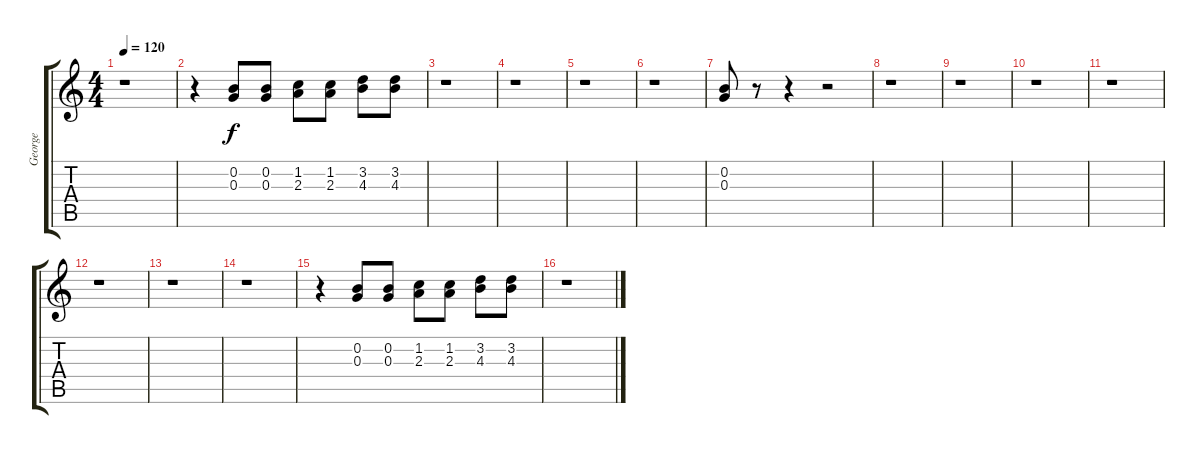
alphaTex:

\track ("George" "George") {instrument electricguitarjazz}
\staff {score tabs}
\tuning (E4 B3 G3 D3 A2 E2) {hide}
\ts (4 4)
\tempo 120
\clef g2
\ks c
r.1{dy f} |
r.4 (0.2 0.3).8 (0.2 0.3).8 (1.2 2.3).8 (1.2 2.3).8 (3.2 4.3).8 (3.2 4.3).8 |
r.1 |
r.1 |
r.1 |
r.1 |
(0.2 0.3).8 r.8 r.4 r.2 |
r.1 |
r.1 |
r.1 |
r.1 |
r.1 |
r.1 |
r.1 |
r.4 (0.2 0.3).8 (0.2 0.3).8 (1.2 2.3).8 (1.2 2.3).8 (3.2 4.3).8 (3.2 4.3).8 |
r.1
